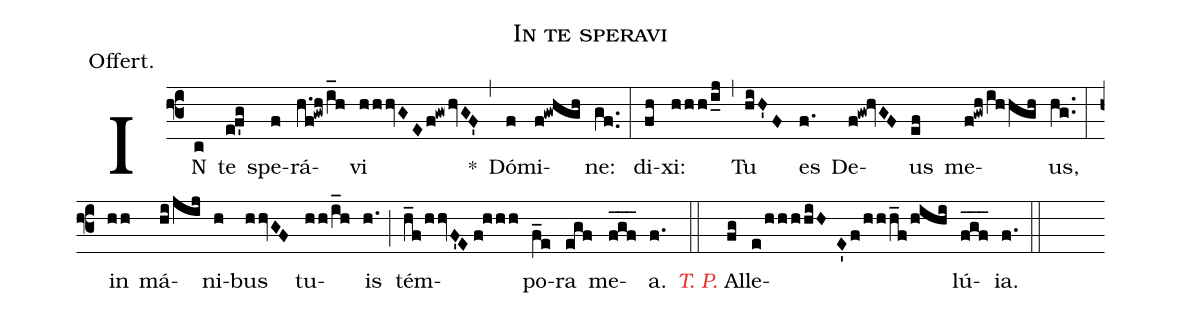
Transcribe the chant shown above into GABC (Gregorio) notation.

name:In te speravi;
annotation:Offert.;
mode:2;
office-part:Offertory;
%%
(f3) IN(c) te(e!f'g) spe(f)rá(h.f!gwh/i_h)vi(hhhvGE/f!gwhvGF') *(,)
Dó(f)mi(f!gwhgh)ne:(gf..) (:)
di(fh)xi:(hhh/i_j) (,)
Tu(hiH'F) es(f.) De(f!gw!hvGF)us(ef) me(f!gwh/ihhgh)us,(hg..) (:)
in(hh) má(hi/jij)ni(h)bus(hhvGF) tu(hh/i_h)is(h.) (;)
tém(h_f/hhvF'E//f!hhh)po(f_e)ra(egf) me(fgf___)a.(f.) (::)

<nlba><c><i>T. P.</i></c> Al(fg)le(e!/hhhhiHE'/f!/hhh_f!/hihi)lú(fgf___)</nlba>ia.(f.) (::)
